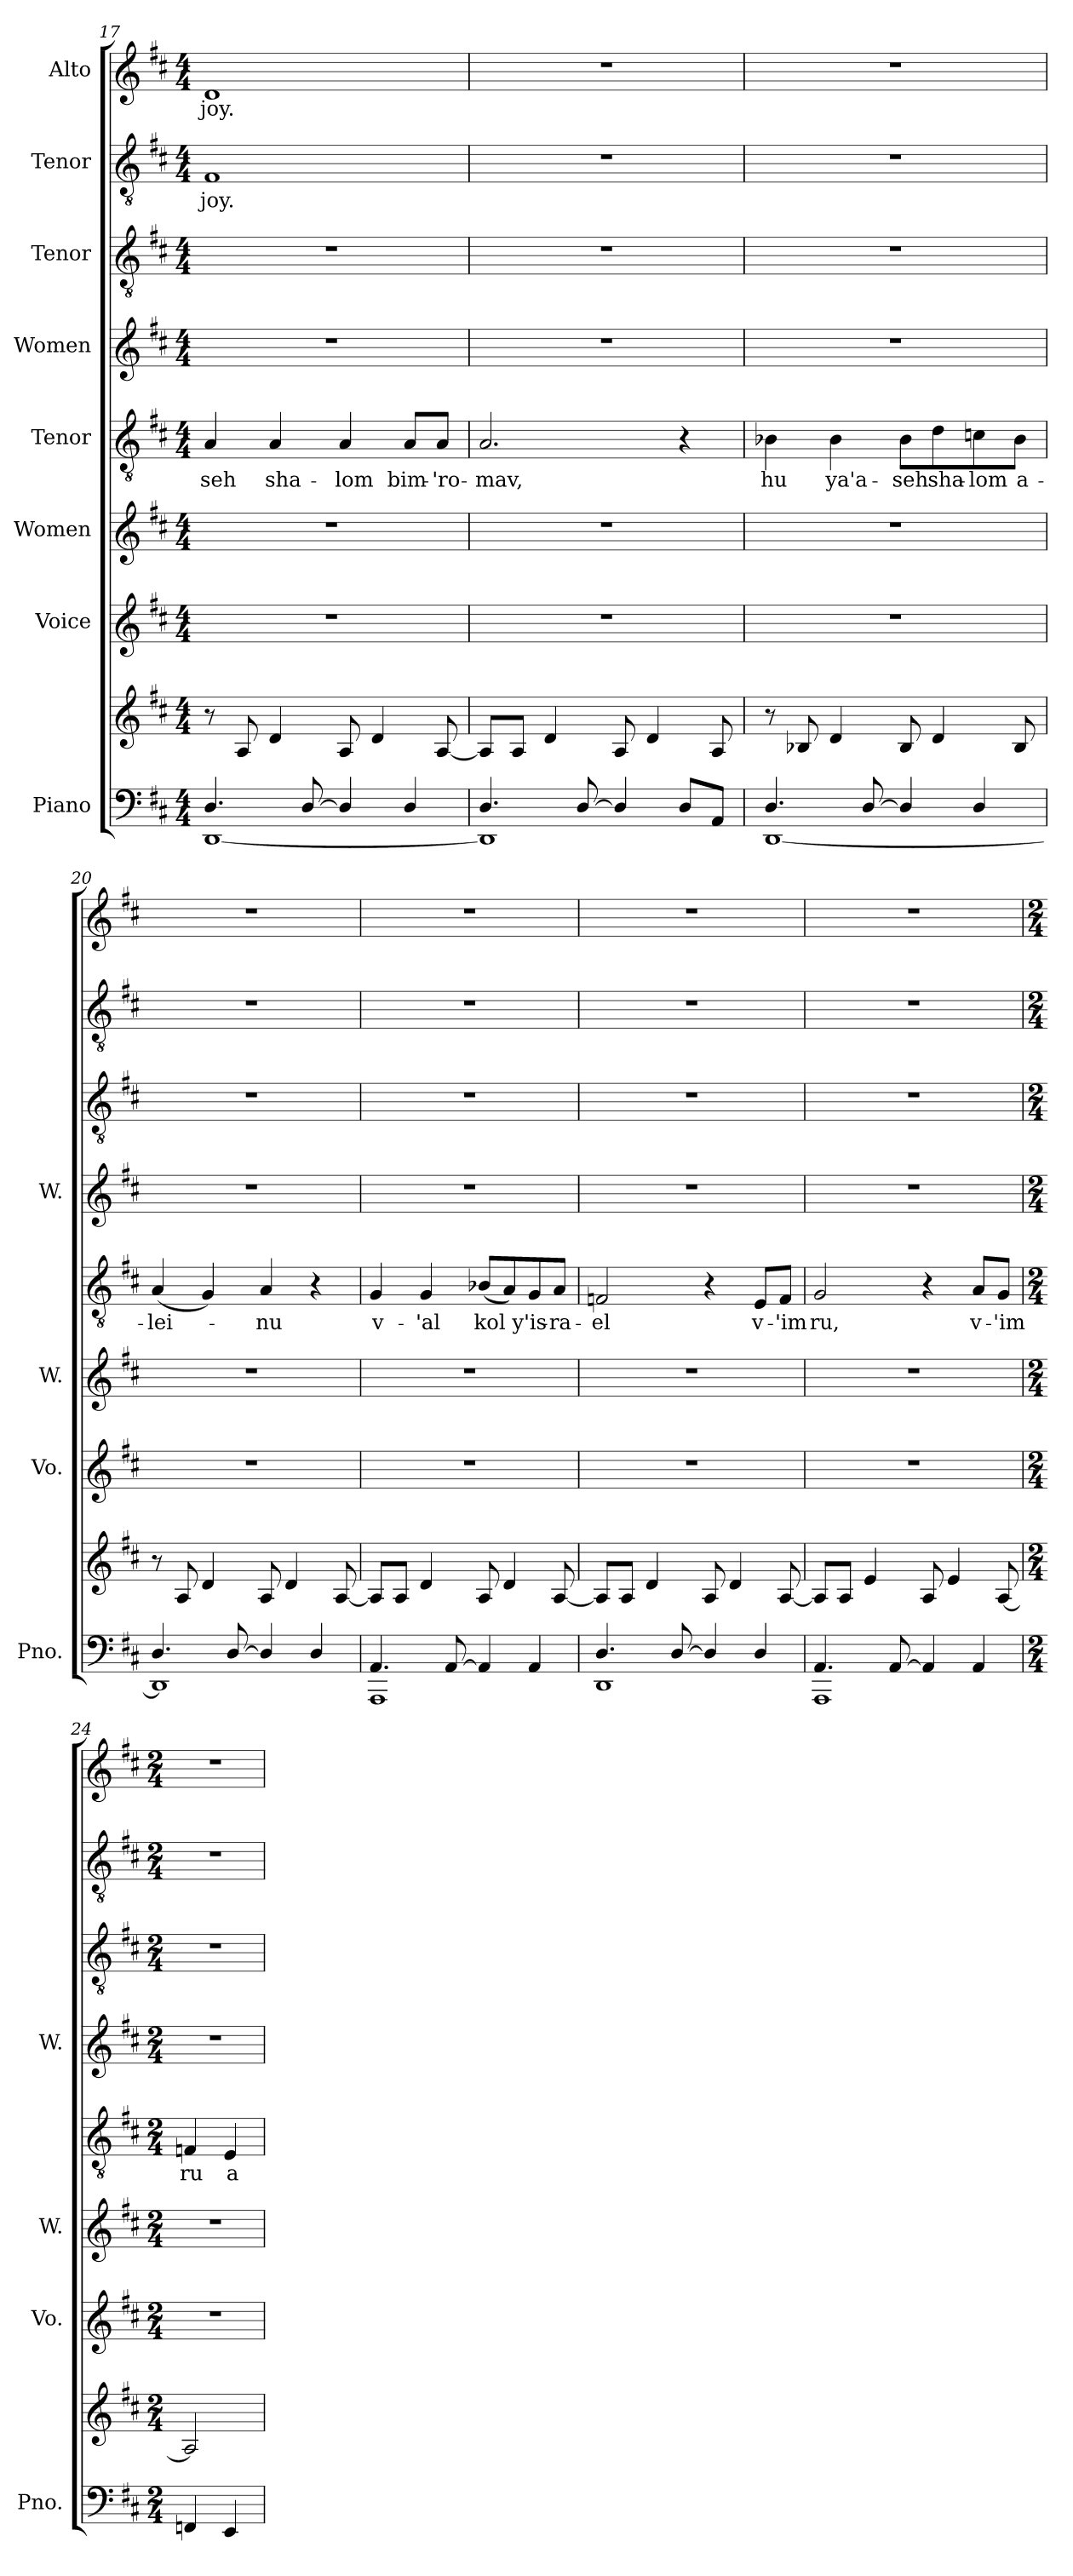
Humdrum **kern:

**kern	**kern	**kern	**kern	**kern	**text	**kern	**kern	**kern	**text	**kern	**text
*part8	*part8	*part7	*part6	*part5	*part5	*part4	*part3	*part2	*part2	*part1	*part1
*staff9	*staff8	*staff7	*staff6	*staff5	*staff5	*staff4	*staff3	*staff2	*staff2	*staff1	*staff1
*I"Piano	*	*I"Voice	*I"Women	*I"Tenor	*	*I"Women	*I"Tenor	*I"Tenor	*	*I"Alto	*
*I'Pno.	*	*I'Vo.	*I'W.	*	*	*I'W.	*	*	*	*	*
!!LO:PB:g=z
*clefF4	*clefG2	*clefG2	*clefG2	*clefGv2	*	*clefG2	*clefGv2	*clefGv2	*	*clefG2	*
*k[f#c#]	*k[f#c#]	*k[f#c#]	*k[f#c#]	*k[f#c#]	*	*k[f#c#]	*k[f#c#]	*k[f#c#]	*	*k[f#c#]	*
*M4/4	*M4/4	*M4/4	*M4/4	*M4/4	*	*M4/4	*M4/4	*M4/4	*	*M4/4	*
=17	=17	=17	=17	=17	=17	=17	=17	=17	=17	=17	=17
*^	*	*	*	*	*	*	*	*	*	*	*
!	!	!	!	!	!	!LO:LY:b	!	!	!	!LO:LY:b	!	!LO:LY:b
4.D/	[1DD	8r	1r	1r	4A/	-seh	1r	1r	1F#	joy.	1d	joy.
.	.	8A/	.	.	.	.	.	.	.	.	.	.
!	!	!	!	!	!	!LO:LY:b	!	!	!	!	!	!
.	.	4d/	.	.	4A/	sha-	.	.	.	.	.	.
[8D/	.	.	.	.	.	.	.	.	.	.	.	.
!	!	!	!	!	!	!LO:LY:b	!	!	!	!	!	!
4D/]	.	8A/	.	.	4A/	-lom	.	.	.	.	.	.
.	.	4d/	.	.	.	.	.	.	.	.	.	.
!	!	!	!	!	!	!LO:LY:b	!	!	!	!	!	!
4D/	.	.	.	.	8A/L	bim-	.	.	.	.	.	.
!	!	!	!	!	!	!LO:LY:b	!	!	!	!	!	!
.	.	[8A/	.	.	8A/J	-'ro-	.	.	.	.	.	.
=18	=18	=18	=18	=18	=18	=18	=18	=18	=18	=18	=18	=18
!	!	!	!	!	!	!LO:LY:b	!	!	!	!	!	!
4.D/	1DD]	8A/L]	1r	1r	2.A/	-mav,	1r	1r	1r	.	1r	.
.	.	8A/J	.	.	.	.	.	.	.	.	.	.
.	.	4d/	.	.	.	.	.	.	.	.	.	.
[8D/	.	.	.	.	.	.	.	.	.	.	.	.
4D/]	.	8A/	.	.	.	.	.	.	.	.	.	.
.	.	4d/	.	.	.	.	.	.	.	.	.	.
8D/L	.	.	.	.	4r	.	.	.	.	.	.	.
8AA/J	.	8A/	.	.	.	.	.	.	.	.	.	.
=19	=19	=19	=19	=19	=19	=19	=19	=19	=19	=19	=19	=19
!	!	!	!	!	!	!LO:LY:b	!	!	!	!	!	!
4.D/	[1DD	8r	1r	1r	4B-X\	hu	1r	1r	1r	.	1r	.
.	.	8B-X/	.	.	.	.	.	.	.	.	.	.
!	!	!	!	!	!	!LO:LY:b	!	!	!	!	!	!
.	.	4d/	.	.	4B-\	ya'a-	.	.	.	.	.	.
[8D/	.	.	.	.	.	.	.	.	.	.	.	.
!	!	!	!	!	!	!LO:LY:b	!	!	!	!	!	!
4D/]	.	8B-/	.	.	8B-\L	-seh	.	.	.	.	.	.
!	!	!	!	!	!	!LO:LY:b	!	!	!	!	!	!
.	.	4d/	.	.	8d\	sha-	.	.	.	.	.	.
!	!	!	!	!	!	!LO:LY:b	!	!	!	!	!	!
4D/	.	.	.	.	8cn\	-lom	.	.	.	.	.	.
!	!	!	!	!	!	!LO:LY:b	!	!	!	!	!	!
.	.	8B-/	.	.	8B-\J	a-	.	.	.	.	.	.
!!LO:PB:g=z
=20	=20	=20	=20	=20	=20	=20	=20	=20	=20	=20	=20	=20
!	!	!	!	!	!	!LO:LY:b	!	!	!	!	!	!
4.D/	1DD]	8r	1r	1r	(4A/	-lei-	1r	1r	1r	.	1r	.
.	.	8A/	.	.	.	.	.	.	.	.	.	.
.	.	4d/	.	.	4G/)	.	.	.	.	.	.	.
[8D/	.	.	.	.	.	.	.	.	.	.	.	.
!	!	!	!	!	!	!LO:LY:b	!	!	!	!	!	!
4D/]	.	8A/	.	.	4A/	-nu	.	.	.	.	.	.
.	.	4d/	.	.	.	.	.	.	.	.	.	.
4D/	.	.	.	.	4r	.	.	.	.	.	.	.
.	.	[8A/	.	.	.	.	.	.	.	.	.	.
=21	=21	=21	=21	=21	=21	=21	=21	=21	=21	=21	=21	=21
!	!	!	!	!	!	!LO:LY:b	!	!	!	!	!	!
4.AA/	1AAA	8A/L]	1r	1r	4G/	v-	1r	1r	1r	.	1r	.
.	.	8A/J	.	.	.	.	.	.	.	.	.	.
!	!	!	!	!	!	!LO:LY:b	!	!	!	!	!	!
.	.	4d/	.	.	4G/	-'al	.	.	.	.	.	.
[8AA/	.	.	.	.	.	.	.	.	.	.	.	.
!	!	!	!	!	!	!LO:LY:b	!	!	!	!	!	!
4AA/]	.	8A/	.	.	(8B-X/L	kol	.	.	.	.	.	.
.	.	4d/	.	.	8A/)	.	.	.	.	.	.	.
!	!	!	!	!	!	!LO:LY:b	!	!	!	!	!	!
4AA/	.	.	.	.	8G/	y'is-	.	.	.	.	.	.
!	!	!	!	!	!	!LO:LY:b	!	!	!	!	!	!
.	.	[8A/	.	.	8A/J	-ra-	.	.	.	.	.	.
=22	=22	=22	=22	=22	=22	=22	=22	=22	=22	=22	=22	=22
!	!	!	!	!	!	!LO:LY:b	!	!	!	!	!	!
4.D/	1DD	8A/L]	1r	1r	2Fn/	-el	1r	1r	1r	.	1r	.
.	.	8A/J	.	.	.	.	.	.	.	.	.	.
.	.	4d/	.	.	.	.	.	.	.	.	.	.
[8D/	.	.	.	.	.	.	.	.	.	.	.	.
4D/]	.	8A/	.	.	4r	.	.	.	.	.	.	.
.	.	4d/	.	.	.	.	.	.	.	.	.	.
!	!	!	!	!	!	!LO:LY:b	!	!	!	!	!	!
4D/	.	.	.	.	8E/L	v-	.	.	.	.	.	.
!	!	!	!	!	!	!LO:LY:b	!	!	!	!	!	!
.	.	[8A/	.	.	8F/J	-'im	.	.	.	.	.	.
!!LO:PB:g=z
=23	=23	=23	=23	=23	=23	=23	=23	=23	=23	=23	=23	=23
!	!	!	!	!	!	!LO:LY:b	!	!	!	!	!	!
4.AA/	1AAA	8A/L]	1r	1r	2G/	ru,	1r	1r	1r	.	1r	.
.	.	8A/J	.	.	.	.	.	.	.	.	.	.
.	.	4e/	.	.	.	.	.	.	.	.	.	.
[8AA/	.	.	.	.	.	.	.	.	.	.	.	.
4AA/]	.	8A/	.	.	4r	.	.	.	.	.	.	.
.	.	4e/	.	.	.	.	.	.	.	.	.	.
!	!	!	!	!	!	!LO:LY:b	!	!	!	!	!	!
4AA/	.	.	.	.	8A/L	v-	.	.	.	.	.	.
!	!	!	!	!	!	!LO:LY:b	!	!	!	!	!	!
.	.	[8A/	.	.	8G/J	-'im	.	.	.	.	.	.
*v	*v	*	*	*	*	*	*	*	*	*	*	*
=24	=24	=24	=24	=24	=24	=24	=24	=24	=24	=24	=24
*M2/4	*M2/4	*M2/4	*M2/4	*M2/4	*	*M2/4	*M2/4	*M2/4	*	*M2/4	*
!	!	!	!	!	!LO:LY:b	!	!	!	!	!	!
4FFn/	2A/]	2r	2r	4Fn/	ru	2r	2r	2r	.	2r	.
!	!	!	!	!	!LO:LY:b	!	!	!	!	!	!
4EE/	.	.	.	4E/	a-	.	.	.	.	.	.
=	=	=	=	=	=	=	=	=	=	=	=
*-	*-	*-	*-	*-	*-	*-	*-	*-	*-	*-	*-
